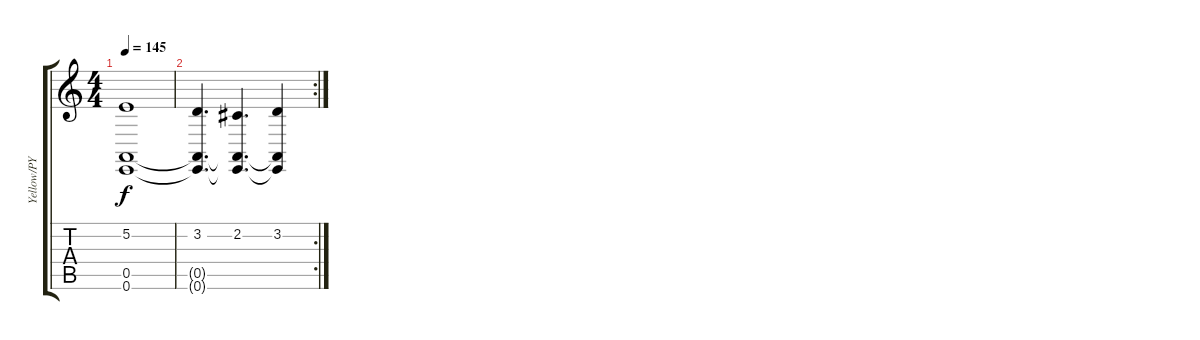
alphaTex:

\track ("Yellow/PY (Dudelsack)" "Yellow/PY ") {instrument bagpipe}
\staff {score tabs}
\tuning (E4 B3 G3 D3 A2 E2) {hide}
\ts (4 4)
\tempo 145
\clef g2
\ks c
(5.2 0.5{t} 0.6{t}).1{dy f} |
\rc 2
(3.2 0.5{t} 0.6{t}).4{d} (2.2 0.5{t} 0.6{t}).4{d} (3.2 0.5{t} 0.6{t}).4
